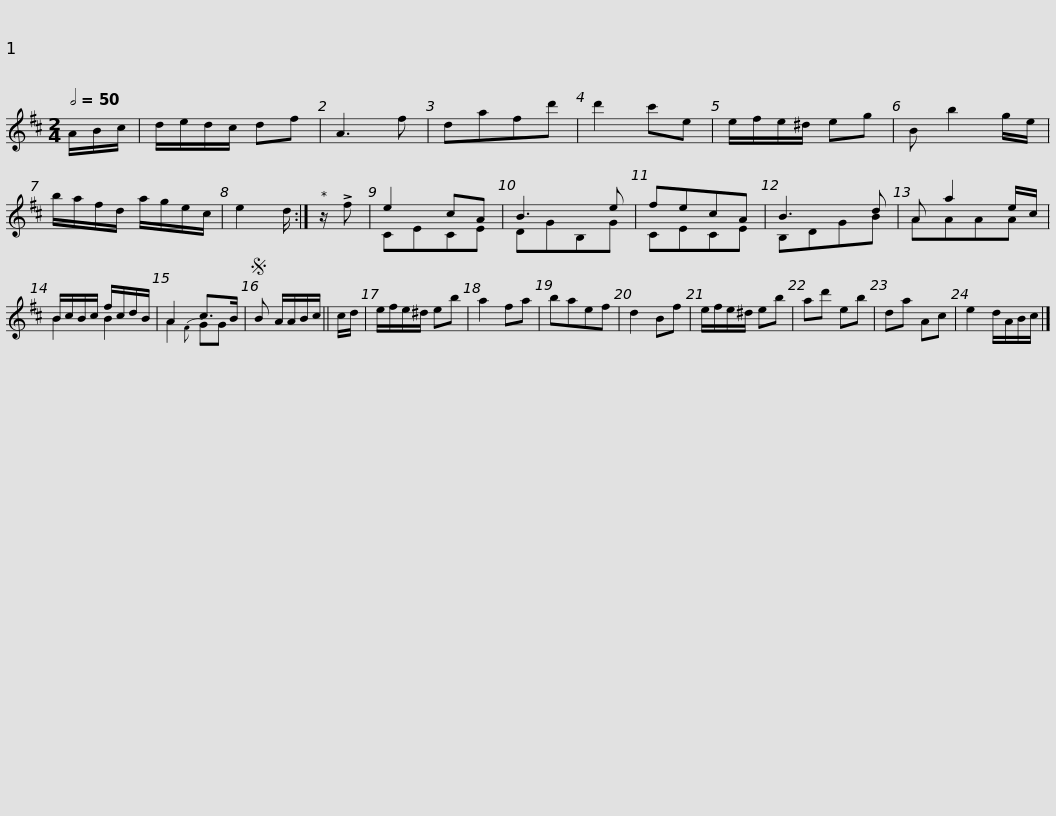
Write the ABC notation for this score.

X:1
%%score ( 1 2 )
L:1/8
Q:1/2=50
M:2/4
I:linebreak $
K:D
V:1 treble
V:2 treble
V:1
 A/B/c/ | d/e/d/c/ df | A3 f | dafd' | d'2 c'e | %5
 e/f/e/^d/ eg | B b2 g/e/ | b/a/f/d/ a/g/e/c/ | e2 d/ :| z/ !>!f |$ %10
 e2 cA | B3 e | fecA | B3 d | A a2 e/c/ | %15
 B/c/B/c/ f/c/d/B/ | A2 c>B |S B A/A/B/c/ || c/d/ |$ e/f/e/^d/ eb | %20
 a2 fa | baef | d2 Bf | e/f/e/^d/ eb | ad' eb | %25
 da Ac | e2 d/A/B/c/ |] %27
V:2
 x3/2 | x4 | x4 | x4 | x4 | %5
 x4 | x4 | x4 | x5/2 :| x3/2 |$ %10
 CECE | DGB,G | CECE | B,DGB | AAAA | %15
 B2 B2 | A2{F} GG | x3 || x |$ x4 | %20
 x4 | x4 | x4 | x4 | x4 | %25
 x4 | x4 |] %27
